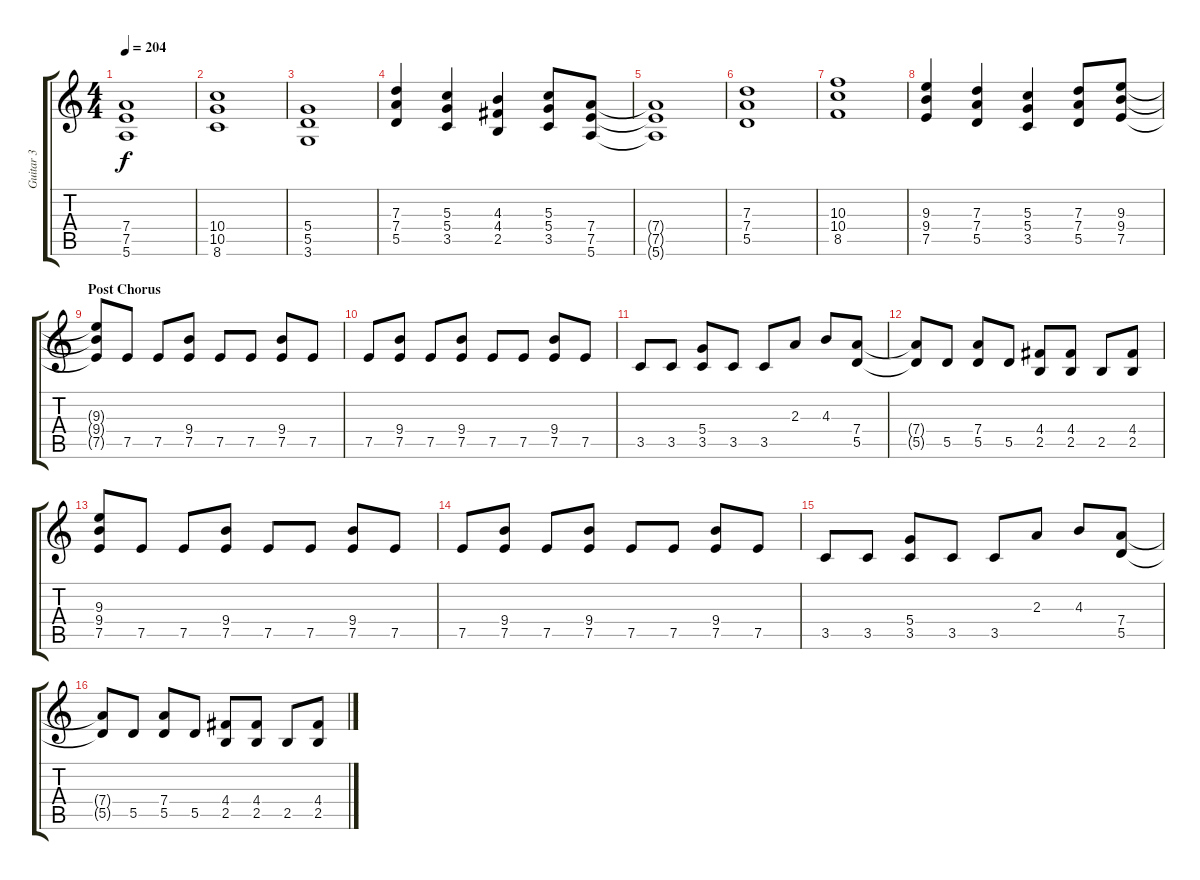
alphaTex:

\track ("Guitar 3" "Guitar 3") {instrument distortionguitar}
\staff {score tabs}
\tuning (E4 B3 G3 D3 A2 E2) {hide}
\ts (4 4)
\tempo 204
\clef g2
\ks c
(7.4 7.5 5.6).1{dy f} |
(10.4 10.5 8.6).1 |
(5.4 5.5 3.6).1 |
(7.3 7.4 5.5).4 (5.3 5.4 3.5).4 (4.3 4.4 2.5).4 (5.3 5.4 3.5).8 (7.4 7.5 5.6).8 |
(7.4{t} 7.5{t} 5.6{t}).1 |
(7.3 7.4 5.5).1 |
(10.3 10.4 8.5).1 |
(9.3 9.4 7.5).4 (7.3 7.4 5.5).4 (5.3 5.4 3.5).4 (7.3 7.4 5.5).8 (9.3 9.4 7.5).8 |
\section ("" "Post Chorus")
(9.3{t} 9.4{t} 7.5{t}).8 7.5.8 7.5.8 (9.4 7.5).8 7.5.8 7.5.8 (9.4 7.5).8 7.5.8 |
7.5.8 (9.4 7.5).8 7.5.8 (9.4 7.5).8 7.5.8 7.5.8 (9.4 7.5).8 7.5.8 |
3.5.8 3.5.8 (5.4 3.5).8 3.5.8 3.5.8 2.3.8 4.3.8 (7.4 5.5).8 |
(7.4{t} 5.5{t}).8 5.5.8 (7.4 5.5).8 5.5.8 (4.4 2.5).8 (4.4 2.5).8 2.5.8 (4.4 2.5).8 |
(9.3 9.4 7.5).8 7.5.8 7.5.8 (9.4 7.5).8 7.5.8 7.5.8 (9.4 7.5).8 7.5.8 |
7.5.8 (9.4 7.5).8 7.5.8 (9.4 7.5).8 7.5.8 7.5.8 (9.4 7.5).8 7.5.8 |
3.5.8 3.5.8 (5.4 3.5).8 3.5.8 3.5.8 2.3.8 4.3.8 (7.4 5.5).8 |
(7.4{t} 5.5{t}).8 5.5.8 (7.4 5.5).8 5.5.8 (4.4 2.5).8 (4.4 2.5).8 2.5.8 (4.4 2.5).8
